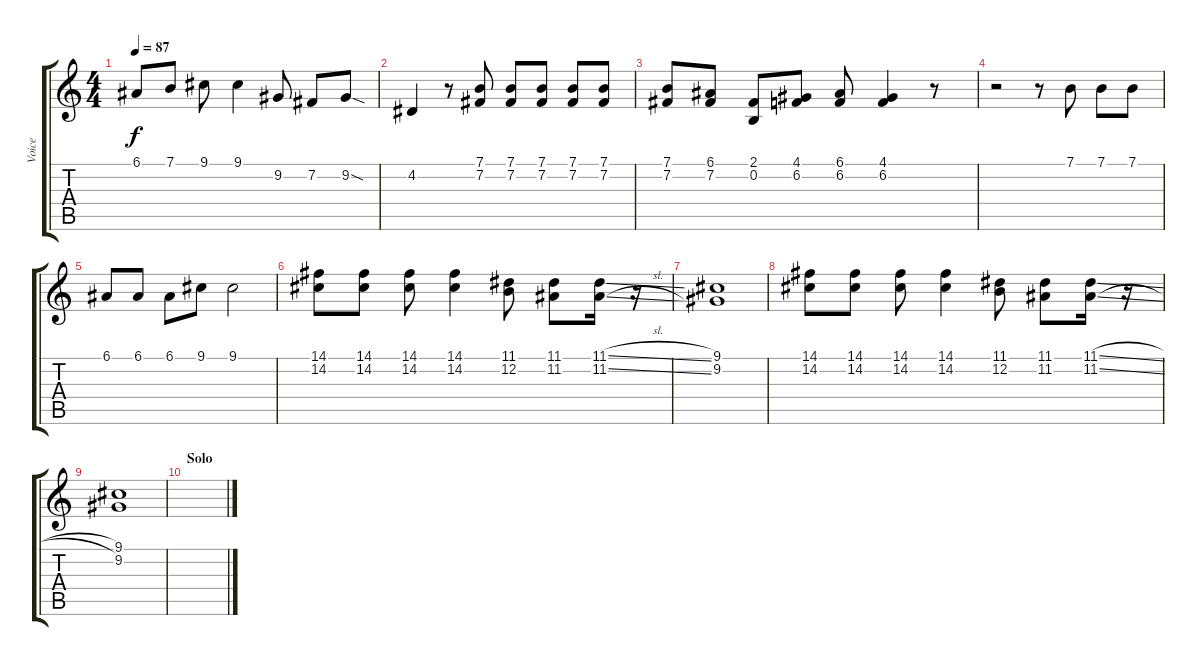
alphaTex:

\track ("Voice" "Voice") {instrument altosax}
\staff {score tabs}
\tuning (E4 B3 G3 D3 A2 E2) {hide}
\ts (4 4)
\tempo 87
\clef g2
\ks c
6.1.8{dy f} 7.1.8 9.1.8 9.1.4 9.2.8 7.2.8 9.2{sod}.8 |
4.2.4 r.8 (7.1 7.2).8 (7.1 7.2).8 (7.1 7.2).8 (7.1 7.2).8 (7.1 7.2).8 |
(7.1 7.2).8 (6.1 7.2).8 (2.1 0.2).8 (4.1 6.2).8 (6.1 6.2).8 (4.1 6.2).4 r.8 |
r.2 r.8 7.1.8 7.1.8 7.1.8 |
6.1.8 6.1.8 6.1.8 9.1.8 9.1.2 |
(14.1 14.2).8 (14.1 14.2).8 (14.1 14.2).8 (14.1 14.2).4 (11.1 12.2).8 (11.1 11.2).8 (11.1{sl} 11.2{sl}).16 r.16 |
(9.1 9.2).1 |
(14.1 14.2).8 (14.1 14.2).8 (14.1 14.2).8 (14.1 14.2).4 (11.1 12.2).8 (11.1 11.2).8 (11.1{sl} 11.2{sl}).16 r.16 |
(9.1 9.2).1 |
\section ("" "Solo")
